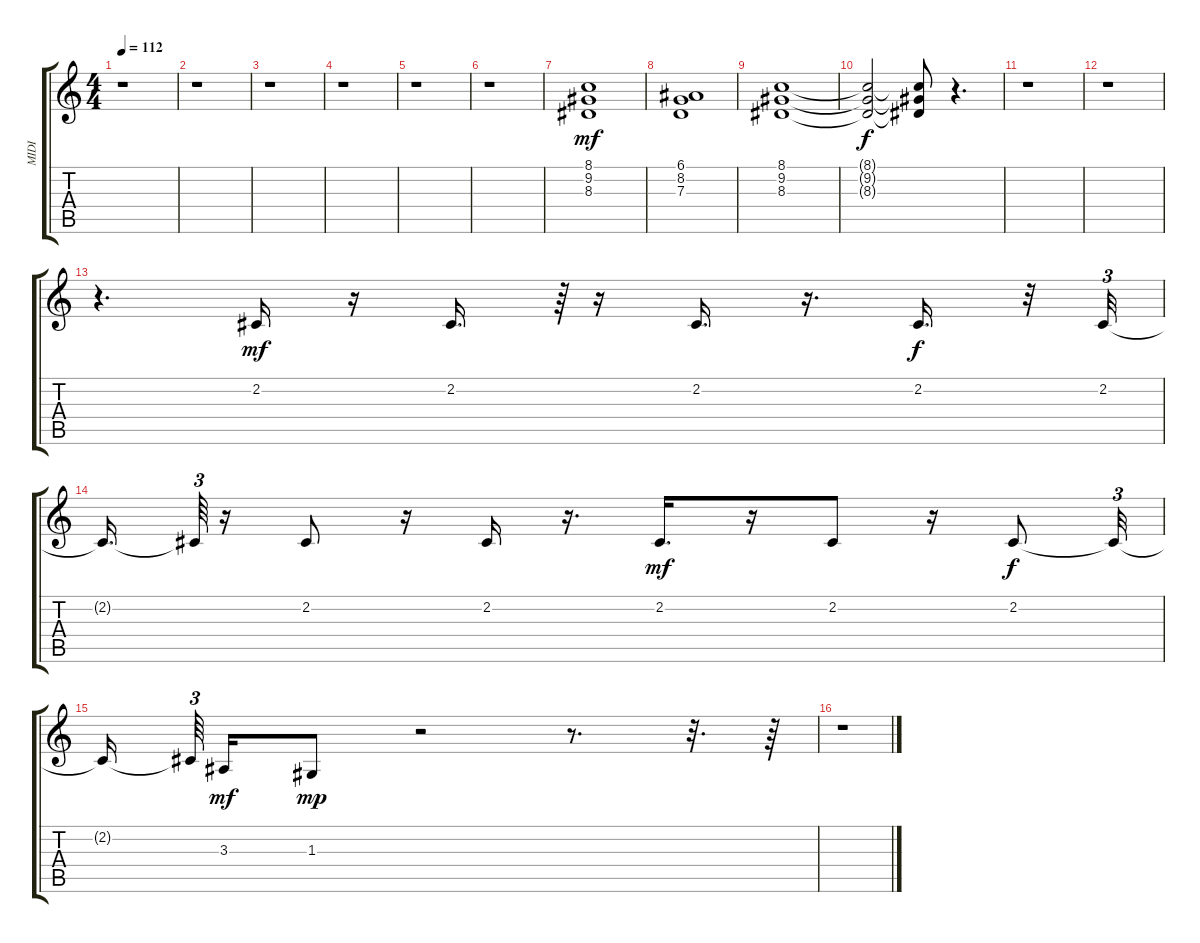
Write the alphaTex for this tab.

\track ("MIDI" "MIDI") {instrument choiraahs}
\staff {score tabs}
\tuning (E4 B3 G3 D3 A2 E2) {hide}
\ts (4 4)
\tempo 112
\clef g2
\ks c
r.1{dy f} |
r.1 |
r.1 |
r.1 |
r.1 |
r.1 |
(8.1 9.2 8.3).1{dy mf} |
(6.1 8.2 7.3).1 |
(8.1 9.2 8.3).1 |
(8.1{t} 9.2{t} 8.3{t}).2{dy f} (8.1{t} 9.2{t} 8.3{t}).8 r.4{d} |
r.1 |
r.1 |
r.4{d} 2.2.16{dy mf} r.16 2.2.16{d} r.64{tu (3 2)} r.16 2.2.16{d} r.16{d} 2.2.16{d dy f} r.32 2.2.32{tu (3 2)} |
2.2{t}.16{d} 2.2{t}.64{tu (3 2)} r.16 2.2.8 r.16 2.2.16 r.16{d} 2.2.16{d dy mf} r.16 2.2.8 r.16 2.2.8{dy f} 2.2{t}.32{tu (3 2)} |
2.2{t}.16{beam splitsecondary} 2.2{t}.64{tu (3 2) beam splitsecondary} 3.3.16{dy mf} 1.3.8{dy mp} r.2 r.8{d} r.32{d} r.64 |
r.1
